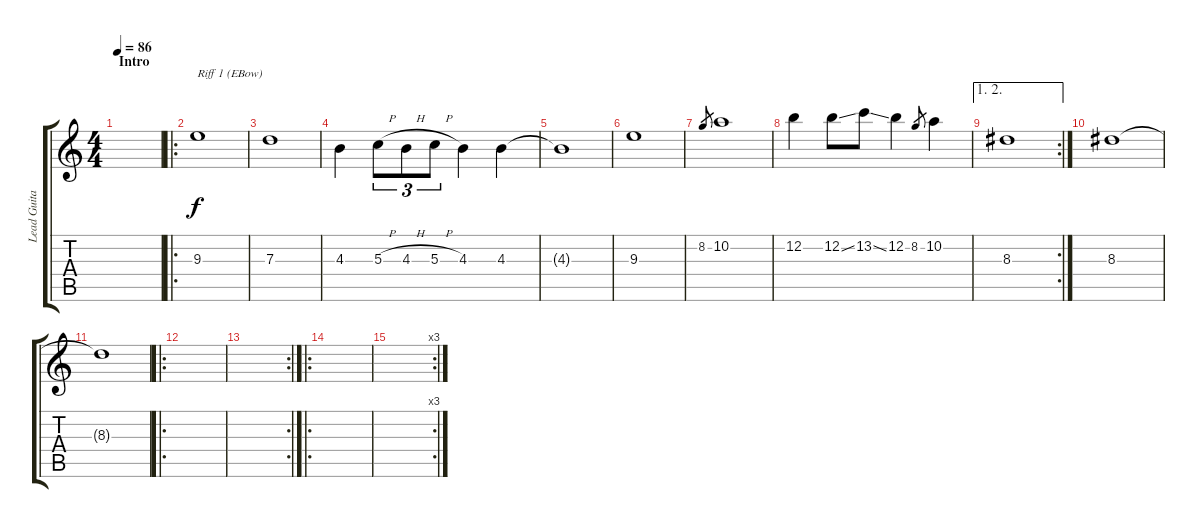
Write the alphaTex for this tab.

\track ("Lead Guitar" "Lead Guita") {instrument overdrivenguitar}
\staff {score tabs}
\tuning (E4 B3 G3 D3 A2 D2) {hide}
\ts (4 4)
\section ("" "Intro")
\tempo 86
\clef g2
\ks c
|
\ro
9.3.1{txt "Riff 1 (EBow)"} |
7.3.1 |
4.3.4 5.3{h}.8{tu (3 2)} 4.3{h}.8{tu (3 2)} 5.3{h}.8{tu (3 2)} 4.3.4 4.3.4 |
4.3{t}.1 |
9.3.1 |
8.2.8{gr} 10.2.1 |
12.2.4 12.2{ss}.8 13.2{ss}.8 12.2.4 8.2.8{gr} 10.2.4 |
\ae (1 2)
\rc 2
8.3.1 |
8.3.1 |
8.3{t}.1 |
\ro
|
\rc 2
|
\ro
|
\rc 3
